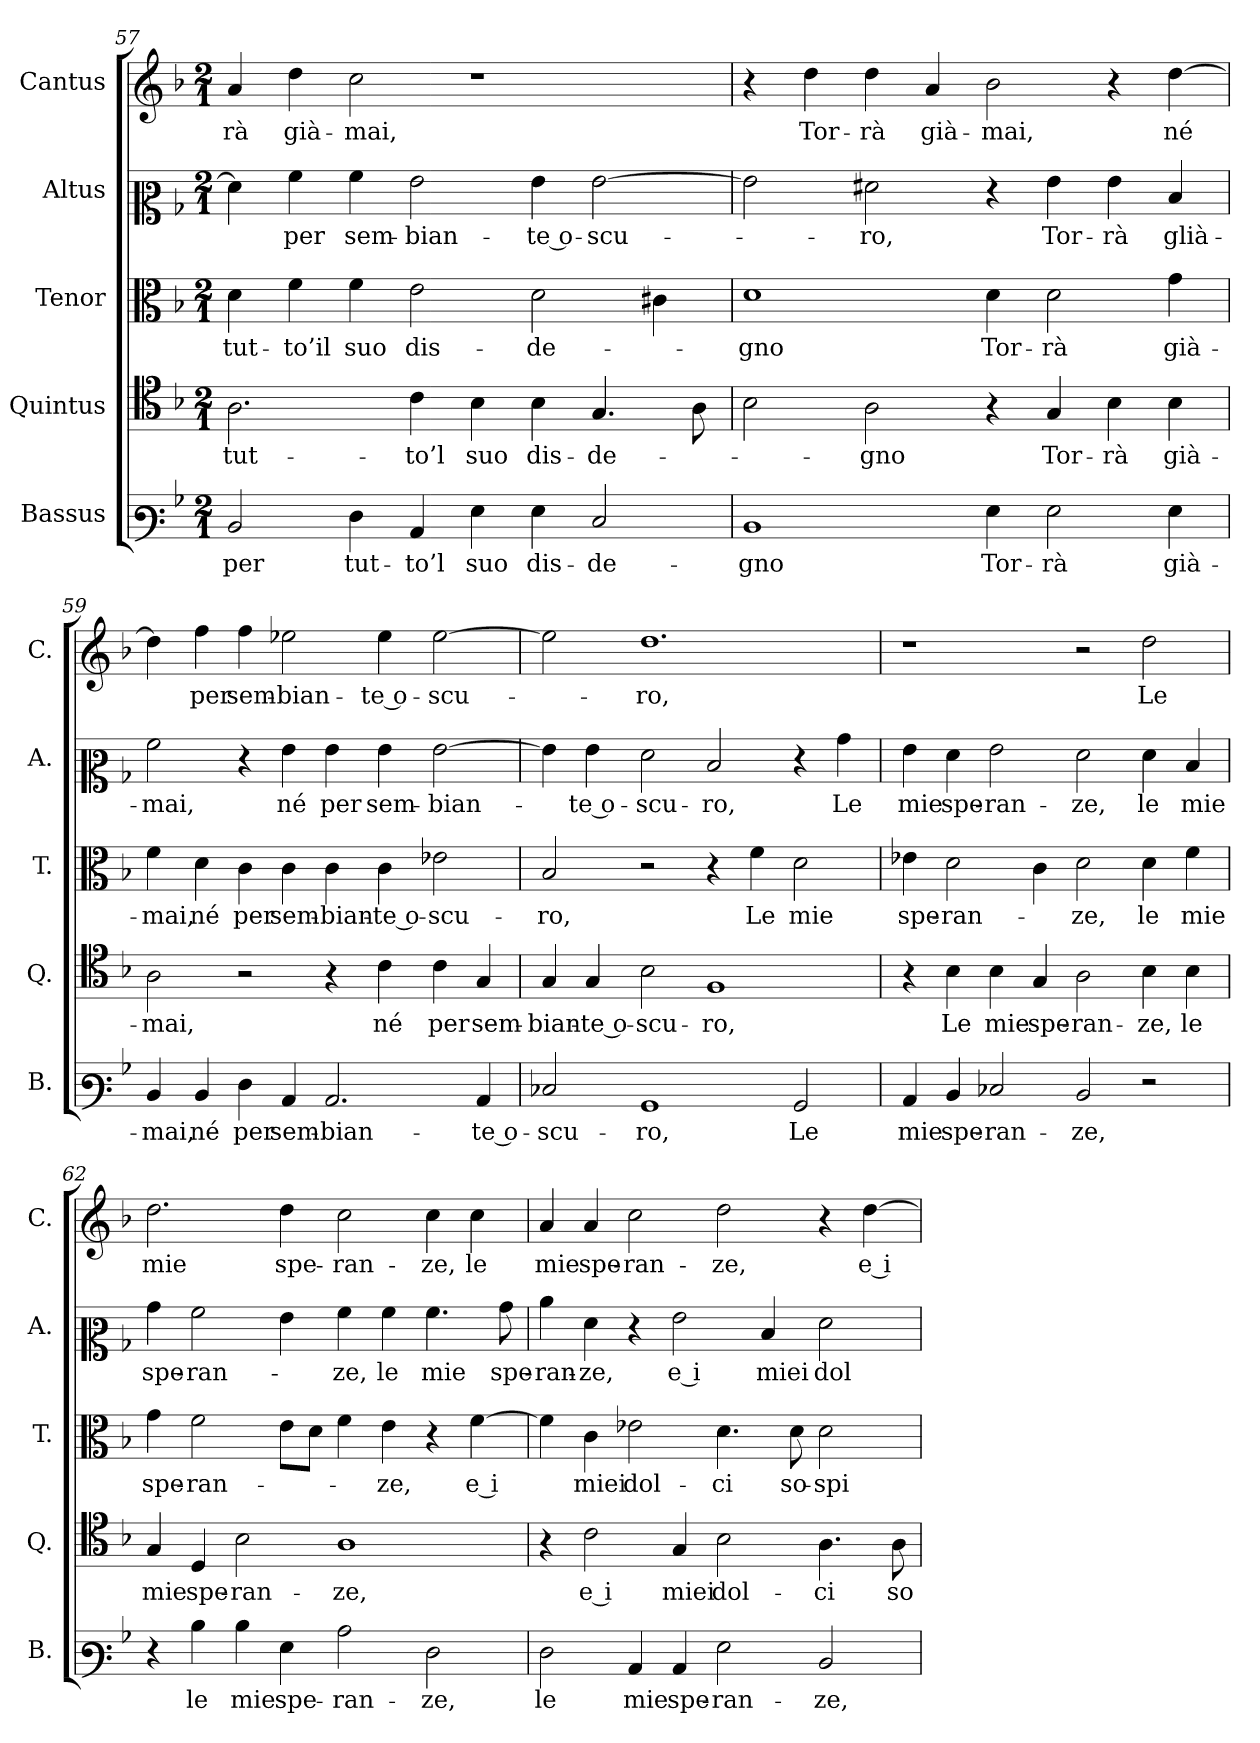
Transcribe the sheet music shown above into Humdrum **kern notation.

**kern	**text	**kern	**text	**kern	**text	**kern	**text	**kern	**text
*part5	*part5	*part4	*part4	*part3	*part3	*part2	*part2	*part1	*part1
*staff5	*staff5	*staff4	*staff4	*staff3	*staff3	*staff2	*staff2	*staff1	*staff1
*I"Bassus	*	*I"Quintus	*	*I"Tenor	*	*I"Altus	*	*I"Cantus	*
*I'B.	*	*I'Q.	*	*I'T.	*	*I'A.	*	*I'C.	*
*clefF3	*	*clefC4	*	*clefC3	*	*clefC2	*	*clefG2	*
*k[b-]	*	*k[b-]	*	*k[b-]	*	*k[b-]	*	*k[b-]	*
*M2/1	*	*M2/1	*	*M2/1	*	*M2/1	*	*M2/1	*
=57	=57	=57	=57	=57	=57	=57	=57	=57	=57
2D/	per	2.A\	tut-	4d\	tut-	4f\]	.	4a/	-rà
.	.	.	.	4f\	-to’il	4a\	per	4dd\	già-
4F\	tut-	.	.	4f\	suo	4a\	sem-	2cc\	-mai,
4C/	-to’l	4c\	-to’l	2e\	dis-	2g\	-bian-	.	.
4G\	suo	4B-\	suo	.	.	.	.	1r	.
4G\	dis-	4B-\	dis-	2d\	-de-	4g\	-te o-	.	.
2E/	-de-	4.G/	-de-	.	.	[2g\	-scu-	.	.
.	.	.	.	4c#X\	.	.	.	.	.
.	.	8A\	.	.	.	.	.	.	.
=58	=58	=58	=58	=58	=58	=58	=58	=58	=58
1D	-gno	2B-\	.	1d	-gno	2g\]	.	4r	.
.	.	.	.	.	.	.	.	4dd\	Tor-
.	.	2A\	-gno	.	.	2f#X\	-ro,	4dd\	-rà
.	.	.	.	.	.	.	.	4a/	già-
4G\	Tor-	4r	.	4d\	Tor-	4r	.	2b-\	-mai,
2G\	-rà	4G/	Tor-	2d\	-rà	4g\	Tor-	.	.
.	.	4B-\	-rà	.	.	4g\	-rà	4r	.
4G\	già-	4B-\	già-	4g\	già-	4d/	glià-	[4dd\	né
=59	=59	=59	=59	=59	=59	=59	=59	=59	=59
4D/	-mai,	2A\	-mai,	4f\	-mai,	2a\	-mai,	4dd\]	.
4D/	né	.	.	4d\	né	.	.	4ff\	per
4F\	per	2r	.	4c\	per	4r	.	4ff\	sem-
4C/	sem-	.	.	4c\	sem-	4g\	né	2ee-X\	-bian-
2.C/	-bian-	4r	.	4c\	-bian-	4g\	per	.	.
.	.	4c\	né	4c\	-te o-	4g\	sem-	4ee-\	te o-
.	.	4c\	per	2e-X\	-scu-	[2g\	-bian-	[2ee-\	-scu-
4C/	-te o-	4G/	sem-	.	.	.	.	.	.
=60	=60	=60	=60	=60	=60	=60	=60	=60	=60
2E-X/	-scu-	4G/	-bian-	2B-/	-ro,	4g\]	.	2ee-\]	.
.	.	4G/	-te o-	.	.	4g\	-te o-	.	.
1BB-	-ro,	2B-\	-scu-	2r	.	2f\	-scu-	1.dd	-ro,
.	.	1F	-ro,	4r	.	2d/	-ro,	.	.
.	.	.	.	4f\	Le	.	.	.	.
2BB-/	Le	.	.	2d\	mie	4r	.	.	.
.	.	.	.	.	.	4b-\	Le	.	.
=61	=61	=61	=61	=61	=61	=61	=61	=61	=61
4C/	mie	4r	.	4e-X\	spe-	4g\	mie	1r	.
4D/	spe-	4B-\	Le	2d\	-ran-	4f\	spe-	.	.
2E-X/	-ran-	4B-\	mie	.	.	2g\	-ran-	.	.
.	.	4G/	spe-	4c\	.	.	.	.	.
2D/	-ze,	2A\	-ran-	2d\	-ze,	2f\	-ze,	2r	.
2r	.	4B-\	-ze,	4d\	le	4f\	le	2dd\	Le
.	.	4B-\	le	4f\	mie	4d/	mie	.	.
=62	=62	=62	=62	=62	=62	=62	=62	=62	=62
4r	.	4G/	mie	4g\	spe-	4b-\	spe-	2.dd\	mie
4d\	le	4D/	spe-	2f\	-ran-	2a\	-ran-	.	.
4d\	mie	2B-\	-ran-	.	.	.	.	.	.
4G\	spe-	.	.	8e\L	.	4g\	.	4dd\	spe-
.	.	.	.	8d\J	.	.	.	.	.
2c\	-ran-	1A	-ze,	4f\	.	4a\	-ze,	2cc\	-ran-
.	.	.	.	4e\	-ze,	4a\	le	.	.
2F\	-ze,	.	.	4r	.	4.a\	mie	4cc\	-ze,
.	.	.	.	[4f\	e i	.	.	4cc\	le
.	.	.	.	.	.	8b-\	spe-	.	.
=63	=63	=63	=63	=63	=63	=63	=63	=63	=63
2F\	le	4r	.	4f\]	.	4cc\	-ran-	4a/	mie
.	.	2c\	e i	4c\	miei	4f\	-ze,	4a/	spe-
4C/	mie	.	.	2e-X\	dol-	4r	.	2cc\	-ran-
4C/	spe-	4G/	miei	.	.	2g\	e i	.	.
2G\	-ran-	2B-\	dol-	4.d\	-ci	.	.	2dd\	-ze,
.	.	.	.	.	.	4d/	miei	.	.
.	.	.	.	8d\	so-	.	.	.	.
2D/	-ze,	4.A\	-ci	2d\	-spi-	2f\	dol-	4r	.
.	.	.	.	.	.	.	.	[4dd\	e i
.	.	8A\	so-	.	.	.	.	.	.
=	=	=	=	=	=	=	=	=	=
*-	*-	*-	*-	*-	*-	*-	*-	*-	*-
